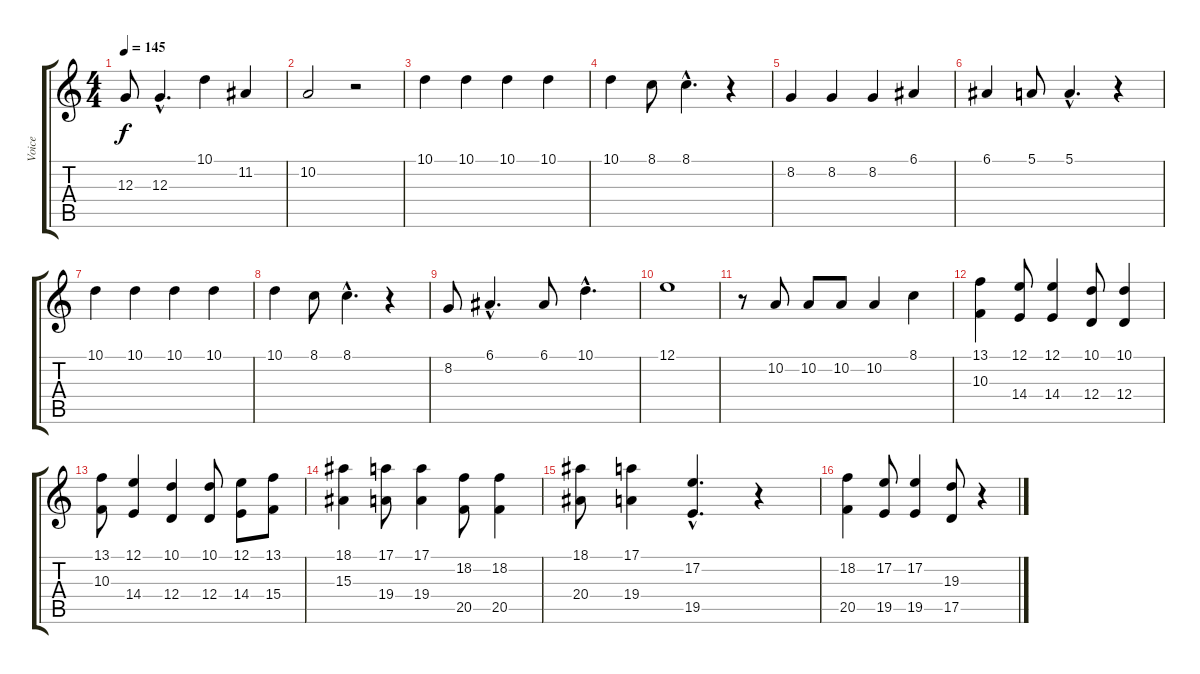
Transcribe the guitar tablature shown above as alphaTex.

\track ("Voice" "Voice") {instrument flute}
\staff {score tabs}
\tuning (E4 B3 G3 D3 A2 E2) {hide}
\ts (4 4)
\tempo 145
\clef g2
\ks c
12.3.8{dy f} 12.3{hac}.4{d} 10.1.4 11.2.4 |
10.2.2 r.2 |
10.1.4 10.1.4 10.1.4 10.1.4 |
10.1.4 8.1.8 8.1{hac}.4{d} r.4 |
8.2.4 8.2.4 8.2.4 6.1.4 |
6.1.4 5.1.8 5.1{hac}.4{d} r.4 |
10.1.4 10.1.4 10.1.4 10.1.4 |
10.1.4 8.1.8 8.1{hac}.4{d} r.4 |
8.2.8 6.1{hac}.4{d} 6.1.8 10.1{hac}.4{d} |
12.1.1 |
r.8 10.2.8 10.2.8 10.2.8 10.2.4 8.1.4 |
(13.1 10.3).4 (12.1 14.4).8 (12.1 14.4).4 (10.1 12.4).8 (10.1 12.4).4 |
(13.1 10.3).8 (12.1 14.4).4 (10.1 12.4).4 (10.1 12.4).8 (12.1 14.4).8 (13.1 15.4).8 |
(18.1 15.3).4 (17.1 19.4).8 (17.1 19.4).4 (18.2 20.5).8 (18.2 20.5).4 |
(18.1 20.4).8 (17.1 19.4).4 (17.2{hac} 19.5{hac}).4{d} r.4 |
(18.2 20.5).4 (17.2 19.5).8 (17.2 19.5).4 (19.3 17.5).8 r.4
